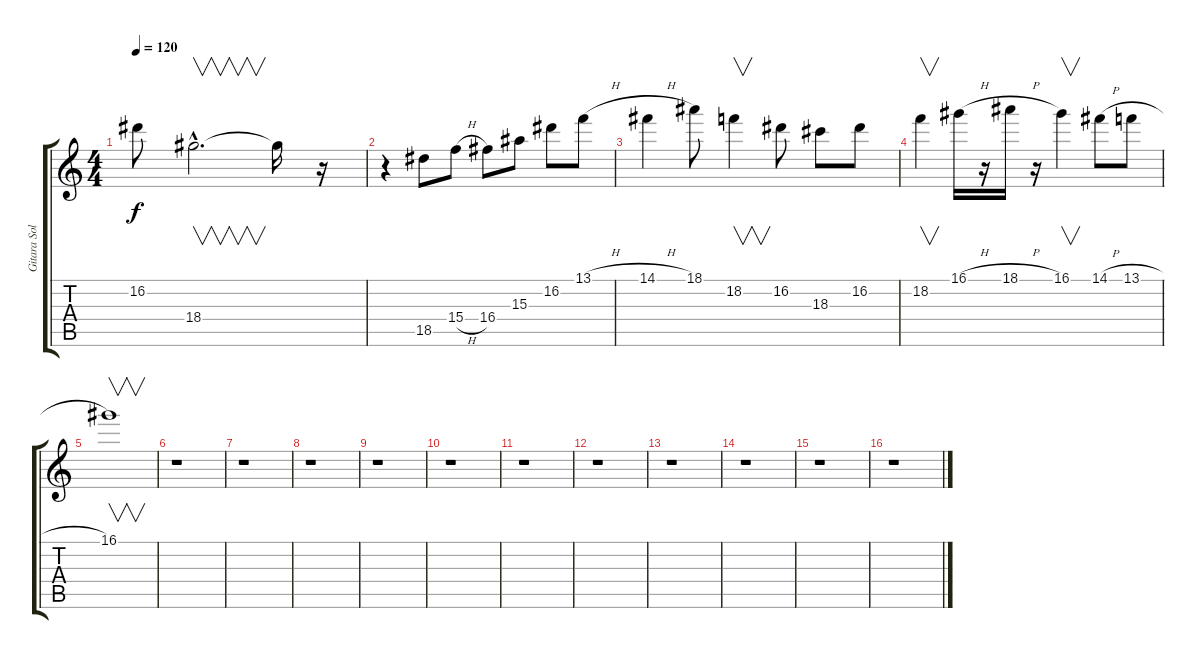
\track ("Gitara Solowa" "Gitara Sol") {instrument distortionguitar}
\staff {score tabs}
\tuning (E4 B3 G3 D3 A2 E2) {hide}
\ts (4 4)
\tempo 120
\clef g2
\ks c
16.2.8{dy f} 18.4{hac}.2{v d} 18.4{t}.16 r.16 |
r.4 18.5.8 15.4{h}.8 16.4.8 15.3.8 16.2.8 13.1{h}.8 |
14.1{h}.4 18.1.8 18.2.4{v} 16.2.8 18.3.8 16.2.8 |
18.2.4{v} 16.1{h}.16 r.16 18.1{h}.16 r.16 16.1.4{v} 14.1{h}.8 13.1{h}.8 |
16.1.1{v} |
r.1 |
r.1 |
r.1 |
r.1 |
r.1 |
r.1 |
r.1 |
r.1 |
r.1 |
r.1 |
r.1
